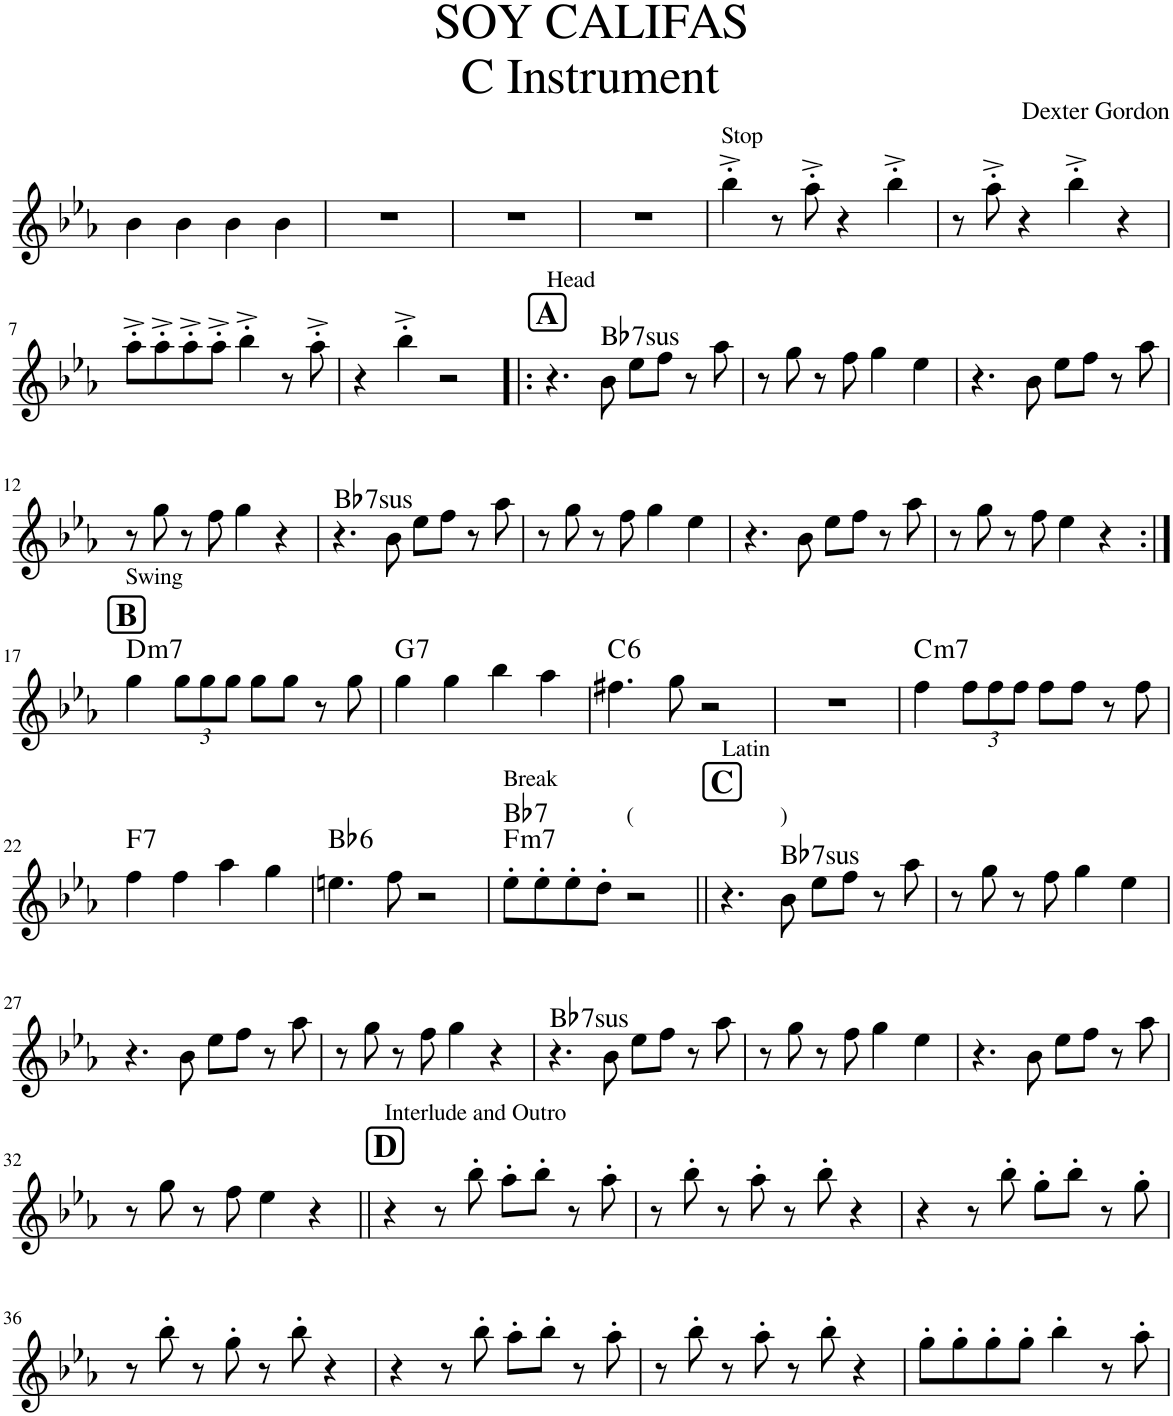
**kern	**harte
*part1	*part1
*staff1	*
*I"Piano	*
*I'Pno	*
*clefG2	*
*k[b-e-a-]	*
=1	=1
4b-\	.
4b-\	.
4b-\	.
4b-\	.
=2	=2
1r	.
=3	=3
1r	.
=4	=4
1r	.
=5	=5
!LO:TX:a:t=Stop	!
4bb-'^\	.
8r	.
8aa-'^\	.
4r	.
4bb-'^\	.
=6	=6
8r	.
8aa-'^\	.
4r	.
4bb-'^\	.
4r	.
!!LO:LB:g=z
=7	=7
8aa-'^\L	.
8aa-'^\	.
8aa-'^\	.
8aa-'^\J	.
4bb-'^\	.
8r	.
8aa-'^\	.
=8	=8
4r	.
4bb-'^\	.
2r	.
=9!|:	=9!|:
!LO:TX:a:B:t=A	!
!LO:TX:a:t=Head	!
4.r	.
!	!LO:H:kt=7sus
8b-\	Bb:sus4(7)
8ee-\L	.
8ff\J	.
8r	.
8aa-\	.
=10	=10
8r	.
8gg\	.
8r	.
8ff\	.
4gg\	.
4ee-\	.
=11	=11
4.r	.
8b-\	.
8ee-\L	.
8ff\J	.
8r	.
8aa-\	.
!!LO:LB:g=z
=12	=12
8r	.
8gg\	.
8r	.
8ff\	.
4gg\	.
4r	.
=13	=13
!	!LO:H:kt=7sus
4.r	Bb:sus4(7)
8b-\	.
8ee-\L	.
8ff\J	.
8r	.
8aa-\	.
=14	=14
8r	.
8gg\	.
8r	.
8ff\	.
4gg\	.
4ee-\	.
=15	=15
4.r	.
8b-\	.
8ee-\L	.
8ff\J	.
8r	.
8aa-\	.
=16	=16
8r	.
8gg\	.
8r	.
8ff\	.
4ee-\	.
4r	.
!!LO:LB:g=z
=17:|!	=17:|!
!LO:TX:a:B:t=B	!
!LO:TX:a:t=Swing	!LO:H:kt=m7
4gg\	D:min7
*Xbrackettup	*
12gg\L	.
12gg\	.
12gg\J	.
8gg\L	.
8gg\J	.
8r	.
8gg\	.
=18	=18
!	!LO:H:kt=7
4gg\	G:7
4gg\	.
4bb-\	.
4aa-\	.
=19	=19
!	!LO:H:kt=6
4.ff#X\	C:maj6
8gg\	.
2r	.
=20	=20
1r	.
=21	=21
!	!LO:H:kt=m7
4ff\	C:min7
12ff\L	.
12ff\	.
12ff\J	.
8ff\L	.
8ff\J	.
8r	.
8ff\	.
!!LO:LB:g=z
=22	=22
!	!LO:H:kt=7
4ff\	F:7
4ff\	.
4aa-\	.
4gg\	.
=23	=23
!	!LO:H:kt=6
4.een\	Bb:maj6
8ff\	.
2r	.
=24	=24
!LO:TX:a:t=Break	!LO:H:n=1:kt=m7
!	!LO:H:n=2:kt=7
8ee-'\L	F:min7 Bb:7
8ee-'\	.
8ee-'\	.
8dd'\J	.
!LO:TX:a:t=(                         )	!
2r	.
=25||	=25||
!LO:TX:a:B:t=C	!
!LO:TX:a:t=Latin	!
4.r	.
!	!LO:H:kt=7sus
8b-\	Bb:sus4(7)
8ee-\L	.
8ff\J	.
8r	.
8aa-\	.
=26	=26
8r	.
8gg\	.
8r	.
8ff\	.
4gg\	.
4ee-\	.
!!LO:LB:g=z
=27	=27
4.r	.
8b-\	.
8ee-\L	.
8ff\J	.
8r	.
8aa-\	.
=28	=28
8r	.
8gg\	.
8r	.
8ff\	.
4gg\	.
4r	.
=29	=29
!	!LO:H:kt=7sus
4.r	Bb:sus4(7)
8b-\	.
8ee-\L	.
8ff\J	.
8r	.
8aa-\	.
=30	=30
8r	.
8gg\	.
8r	.
8ff\	.
4gg\	.
4ee-\	.
=31	=31
4.r	.
8b-\	.
8ee-\L	.
8ff\J	.
8r	.
8aa-\	.
!!LO:LB:g=z
=32	=32
8r	.
8gg\	.
8r	.
8ff\	.
4ee-\	.
4r	.
=33||	=33||
!LO:TX:a:B:t=D	!
!LO:TX:a:t=Interlude and Outro	!
4r	.
8r	.
8bb-'\	.
8aa-'\L	.
8bb-'\J	.
8r	.
8aa-'\	.
=34	=34
8r	.
8bb-'\	.
8r	.
8aa-'\	.
8r	.
8bb-'\	.
4r	.
=35	=35
4r	.
8r	.
8bb-'\	.
8gg'\L	.
8bb-'\J	.
8r	.
8gg'\	.
!!LO:LB:g=z
=36	=36
8r	.
8bb-'\	.
8r	.
8gg'\	.
8r	.
8bb-'\	.
4r	.
=37	=37
4r	.
8r	.
8bb-'\	.
8aa-'\L	.
8bb-'\J	.
8r	.
8aa-'\	.
=38	=38
8r	.
8bb-'\	.
8r	.
8aa-'\	.
8r	.
8bb-'\	.
4r	.
=39	=39
8gg'\L	.
8gg'\	.
8gg'\	.
8gg'\J	.
4bb-'\	.
8r	.
8aa-'\	.
=	=
*-	*-
